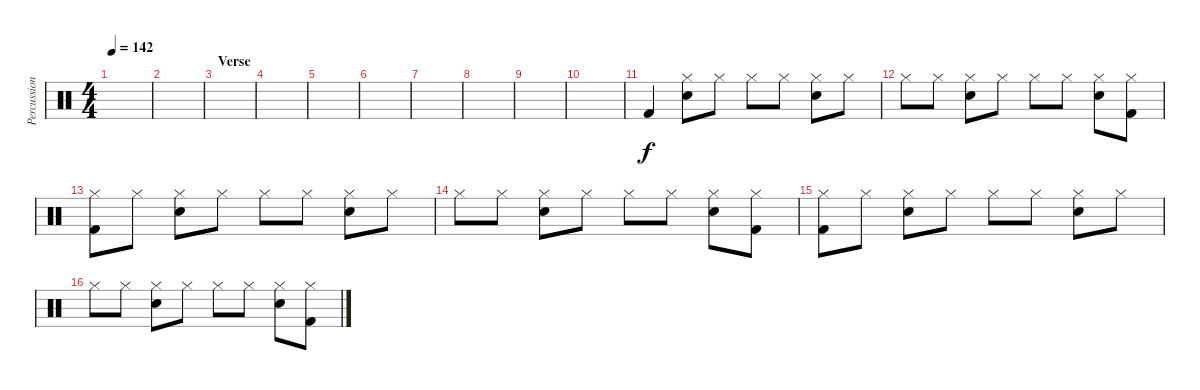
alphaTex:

\track ("Percussion" "Percussion") {instrument percussion}
\staff {score}
\articulation defaults
\ts (4 4)
\tempo 142
\clef neutral
\ks c
|
|
\section ("" "Verse")
|
|
|
|
|
|
|
|
"Kick (hit) 2".4 ("Hi-Hat (closed)" "Snare (hit) 2").8 "Hi-Hat (closed)".8 "Hi-Hat (closed)".8 "Hi-Hat (closed)".8 ("Hi-Hat (closed)" "Snare (hit) 2").8 "Hi-Hat (closed)".8 |
"Hi-Hat (closed)".8 "Hi-Hat (closed)".8 ("Hi-Hat (closed)" "Snare (hit) 2").8 "Hi-Hat (closed)".8 "Hi-Hat (closed)".8 "Hi-Hat (closed)".8 ("Hi-Hat (closed)" "Snare (hit) 2").8 ("Hi-Hat (closed)" "Kick (hit) 2").8 |
("Hi-Hat (closed)" "Kick (hit) 2").8 "Hi-Hat (closed)".8 ("Hi-Hat (closed)" "Snare (hit) 2").8 "Hi-Hat (closed)".8 "Hi-Hat (closed)".8 "Hi-Hat (closed)".8 ("Hi-Hat (closed)" "Snare (hit) 2").8 "Hi-Hat (closed)".8 |
"Hi-Hat (closed)".8 "Hi-Hat (closed)".8 ("Hi-Hat (closed)" "Snare (hit) 2").8 "Hi-Hat (closed)".8 "Hi-Hat (closed)".8 "Hi-Hat (closed)".8 ("Hi-Hat (closed)" "Snare (hit) 2").8 ("Hi-Hat (closed)" "Kick (hit) 2").8 |
("Hi-Hat (closed)" "Kick (hit) 2").8 "Hi-Hat (closed)".8 ("Hi-Hat (closed)" "Snare (hit) 2").8 "Hi-Hat (closed)".8 "Hi-Hat (closed)".8 "Hi-Hat (closed)".8 ("Hi-Hat (closed)" "Snare (hit) 2").8 "Hi-Hat (closed)".8 |
"Hi-Hat (closed)".8 "Hi-Hat (closed)".8 ("Hi-Hat (closed)" "Snare (hit) 2").8 "Hi-Hat (closed)".8 "Hi-Hat (closed)".8 "Hi-Hat (closed)".8 ("Hi-Hat (closed)" "Snare (hit) 2").8 ("Hi-Hat (closed)" "Kick (hit) 2").8
